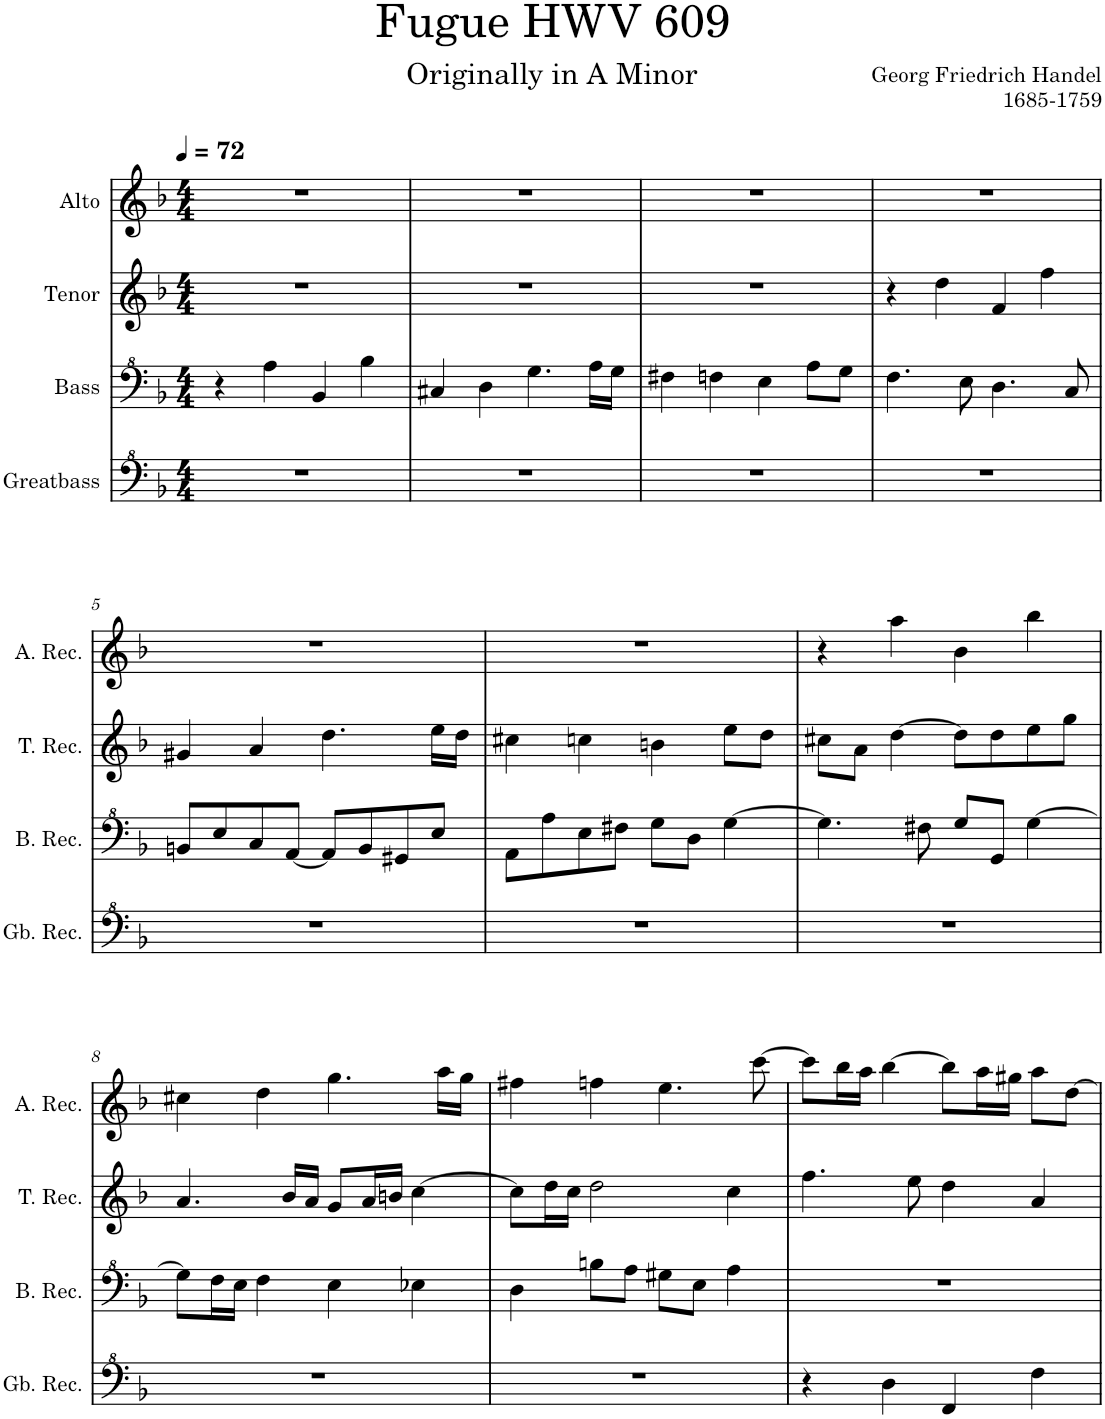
**kern	**kern	**kern	**kern
*part4	*part3	*part2	*part1
*staff4	*staff3	*staff2	*staff1
*I"Greatbass	*I"Bass	*I"Tenor	*I"Alto
*clefF^4	*clefF^4	*clefG2	*clefG2
*k[b-]	*k[b-]	*k[b-]	*k[b-]
*M4/4	*M4/4	*M4/4	*M4/4
*MM72	*MM72	*MM72	*MM72
=1	=1	=1	=1
1r	4r	1r	1r
.	4a\	.	.
.	4B-/	.	.
.	4b-\	.	.
=2	=2	=2	=2
1r	4c#X/	1r	1r
.	4d\	.	.
.	4.g\	.	.
.	16a\LL	.	.
.	16g\JJ	.	.
=3	=3	=3	=3
1r	4f#X\	1r	1r
.	4fn\	.	.
.	4e\	.	.
.	8a\L	.	.
.	8g\J	.	.
=4	=4	=4	=4
1r	4.f\	4r	1r
.	.	4dd\	.
.	8e\	.	.
.	4.d\	4f/	.
.	.	4ff\	.
.	8c/	.	.
!!LO:LB:g=z
=5	=5	=5	=5
1r	8Bn/L	4g#X/	1r
.	8e/	.	.
.	8c/	4a/	.
.	[8A/J	.	.
.	8A/L]	4.dd\	.
.	8B/	.	.
.	8G#X/	.	.
.	8e/J	16ee\LL	.
.	.	16dd\JJ	.
=6	=6	=6	=6
1r	8A\L	4cc#X\	1r
.	8a\	.	.
.	8e\	4ccn\	.
.	8f#X\J	.	.
.	8g\L	4bn\	.
.	8d\J	.	.
.	[4g\	8ee\L	.
.	.	8dd\J	.
=7	=7	=7	=7
1r	4.g\]	8cc#X\L	4r
.	.	8a\J	.
.	.	[4dd\	4aa\
.	8f#X\	.	.
.	8g/L	8dd\L]	4b-\
.	8G/J	8dd\	.
.	[4g\	8ee\	4bb-\
.	.	8gg\J	.
!!LO:LB:g=z
=8	=8	=8	=8
1r	8g\L]	4.a/	4cc#X\
.	16f\L	.	.
.	16e\JJ	.	.
.	4f\	.	4dd\
.	.	16b-/LL	.
.	.	16a/JJ	.
.	4e\	8g/L	4.gg\
.	.	16a/L	.
.	.	16bn/JJ	.
.	4e-X\	[4cc\	.
.	.	.	16aa\LL
.	.	.	16gg\JJ
=9	=9	=9	=9
1r	4d\	8cc\L]	4ff#X\
.	.	16dd\L	.
.	.	16cc\JJ	.
.	8bn\L	2dd\	4ffn\
.	8a\J	.	.
.	8g#X\L	.	4.ee\
.	8e\J	.	.
.	4a\	4cc\	.
.	.	.	[8ccc\
=10	=10	=10	=10
4r	1r	4.ff\	8ccc\L]
.	.	.	16bb-\L
.	.	.	16aa\JJ
4d\	.	.	[4bb-\
.	.	8ee\	.
4F/	.	4dd\	8bb-\L]
.	.	.	16aa\L
.	.	.	16gg#X\JJ
4f\	.	4a/	8aa\L
.	.	.	[8dd\J
=	=	=	=
*-	*-	*-	*-
